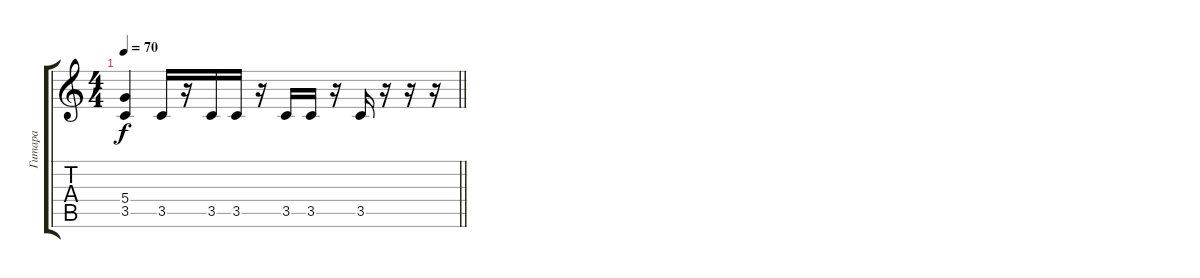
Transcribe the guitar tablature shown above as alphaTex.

\track ("Гитара" "Гитара") {instrument electricguitarclean}
\staff {score tabs}
\tuning (E4 B3 G3 D3 A2 E2) {hide}
\ts (4 4)
\tempo 70
\clef g2
\barLineRight lightlight
\ks c
(5.4 3.5).4{dy f} 3.5.16 r.16 3.5.16 3.5.16 r.16 3.5.16 3.5.16 r.16 3.5.16 r.16 r.16 r.16
